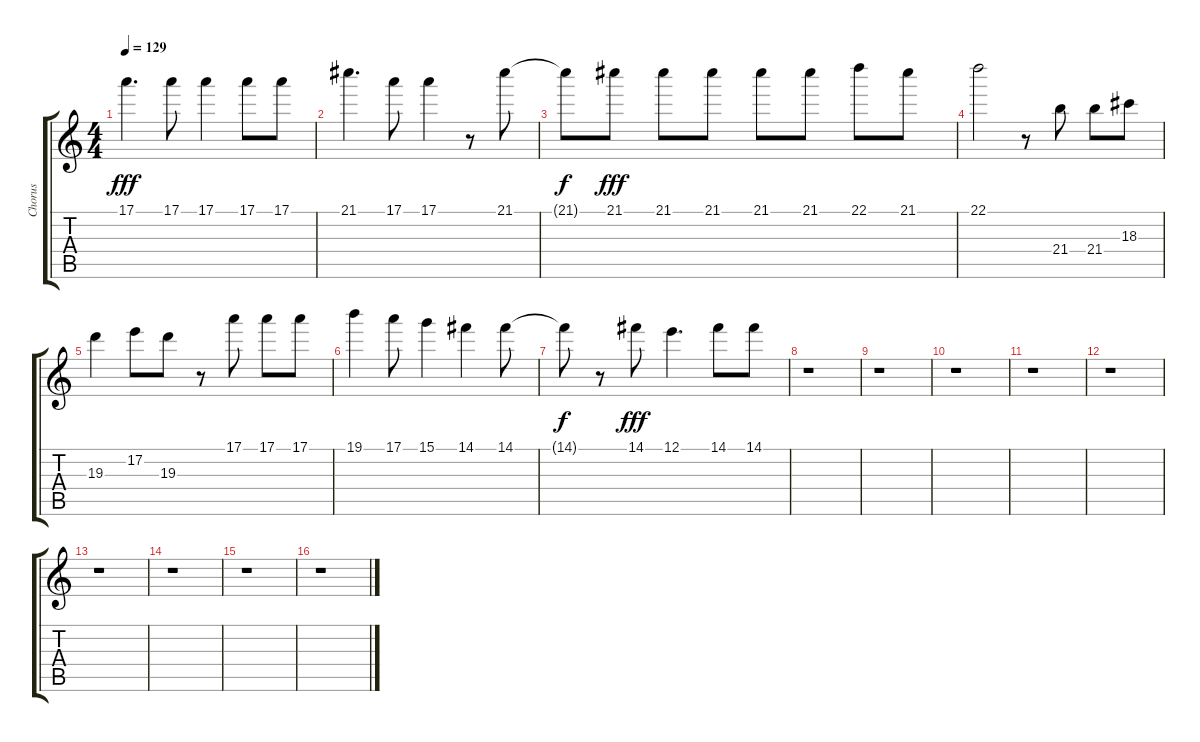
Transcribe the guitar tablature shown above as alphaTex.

\track ("Chorus" "Chorus") {instrument acousticguitarsteel}
\staff {score tabs}
\tuning (E4 B3 G3 D3 A2 E2) {hide}
\ts (4 4)
\tempo 129
\clef g2
\ks c
17.1.4{d dy fff} 17.1.8 17.1.4 17.1.8 17.1.8 |
21.1.4{d} 17.1.8 17.1.4 r.8 21.1.8 |
21.1{t}.8{dy f} 21.1.8{dy fff} 21.1.8 21.1.8 21.1.8 21.1.8 22.1.8 21.1.8 |
22.1.2 r.8 21.4.8 21.4.8 18.3.8 |
19.3.4 17.2.8 19.3.8 r.8 17.1.8 17.1.8 17.1.8 |
19.1.4 17.1.8 15.1.4 14.1.4 14.1.8 |
14.1{t}.8{dy f} r.8 14.1.8{dy fff} 12.1.4{d} 14.1.8 14.1.8 |
r.1 |
r.1 |
r.1 |
r.1 |
r.1 |
r.1 |
r.1 |
r.1 |
r.1
